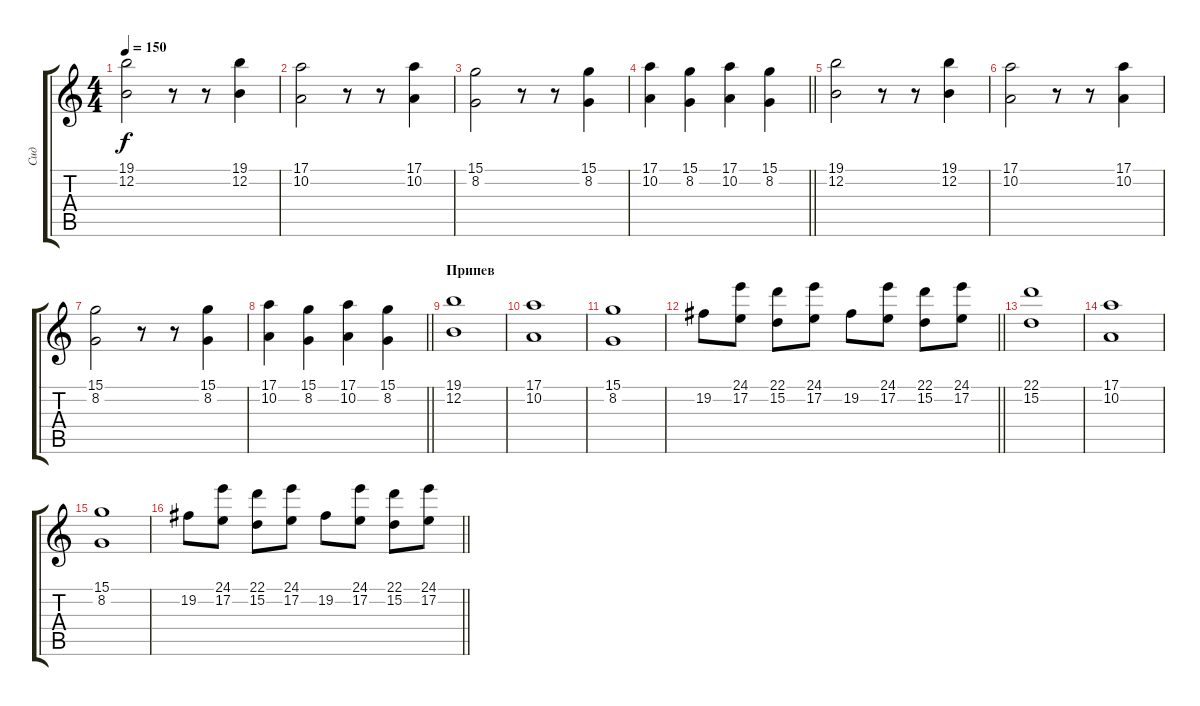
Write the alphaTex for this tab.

\track ("Сид" "Сид") {instrument choiraahs}
\staff {score tabs}
\tuning (E4 B3 G3 D3 A2 E2) {hide}
\ts (4 4)
\tempo 150
\clef g2
\ks c
(19.1 12.2).2{dy f} r.8 r.8 (19.1 12.2).4 |
(17.1 10.2).2 r.8 r.8 (17.1 10.2).4 |
(15.1 8.2).2 r.8 r.8 (15.1 8.2).4 |
\barLineRight lightlight
(17.1 10.2).4 (15.1 8.2).4 (17.1 10.2).4 (15.1 8.2).4 |
(19.1 12.2).2 r.8 r.8 (19.1 12.2).4 |
(17.1 10.2).2 r.8 r.8 (17.1 10.2).4 |
(15.1 8.2).2 r.8 r.8 (15.1 8.2).4 |
\barLineRight lightlight
(17.1 10.2).4 (15.1 8.2).4 (17.1 10.2).4 (15.1 8.2).4 |
\section ("" "Припев")
(19.1 12.2).1 |
(17.1 10.2).1 |
(15.1 8.2).1 |
\barLineRight lightlight
19.2.8 (24.1 17.2).8 (22.1 15.2).8 (24.1 17.2).8 19.2.8 (24.1 17.2).8 (22.1 15.2).8 (24.1 17.2).8 |
(22.1 15.2).1 |
(17.1 10.2).1 |
(15.1 8.2).1 |
\barLineRight lightlight
19.2.8 (24.1 17.2).8 (22.1 15.2).8 (24.1 17.2).8 19.2.8 (24.1 17.2).8 (22.1 15.2).8 (24.1 17.2).8
